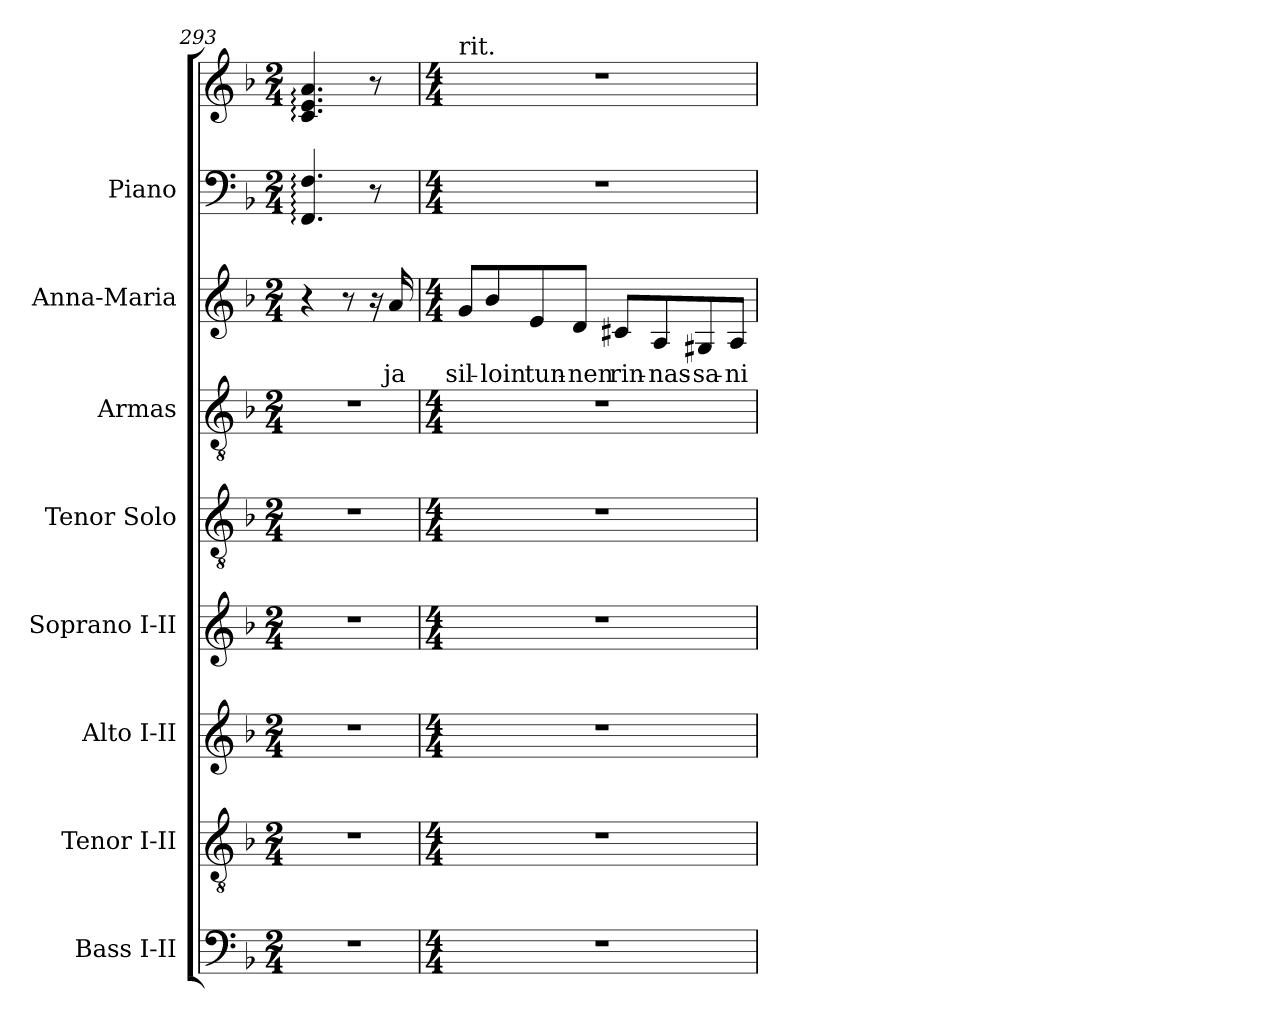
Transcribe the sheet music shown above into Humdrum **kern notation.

**kern	**kern	**kern	**kern	**kern	**kern	**kern	**text	**kern	**kern
*part8	*part7	*part6	*part5	*part4	*part3	*part2	*part2	*part1	*part1
*staff9	*staff8	*staff7	*staff6	*staff5	*staff4	*staff3	*staff3	*staff2	*staff1
*I"Bass I-II	*I"Tenor I-II	*I"Alto I-II	*I"Soprano I-II	*I"Tenor Solo	*I"Armas	*I"Anna-Maria	*	*I"Piano	*
*I'B.	*I'T.	*I'A.	*I'S.	*I'T. Solo	*I'Armas	*I'A-M	*	*I'Pno.	*
*clefF4	*clefGv2	*clefG2	*clefG2	*clefGv2	*clefGv2	*clefG2	*	*clefF4	*clefG2
*	*ITrd7c12	*	*	*ITrd7c12	*ITrd7c12	*	*	*	*
*k[b-]	*k[b-]	*k[b-]	*k[b-]	*k[b-]	*k[b-]	*k[b-]	*	*k[b-]	*k[b-]
*F:	*F:	*F:	*F:	*F:	*F:	*F:	*	*F:	*F:
*M2/4	*M2/4	*M2/4	*M2/4	*M2/4	*M2/4	*M2/4	*	*M2/4	*M2/4
*MM82	*MM82	*MM82	*MM82	*MM82	*MM82	*MM82	*	*MM82	*MM82
=293	=293	=293	=293	=293	=293	=293	=293	=293	=293
!LO:N:vis=1	!LO:N:vis=1	!LO:N:vis=1	!LO:N:vis=1	!LO:N:vis=1	!LO:N:vis=1	!	!	!	!
2r	2r	2r	2r	2r	2r	4r	.	4.FFi/: 4.Fi:	4.ci/: 4.ei: 4.ai:
.	.	.	.	.	.	8r	.	.	.
.	.	.	.	.	.	16r	.	8r	8r
!	!	!	!	!	!	!	!LO:LY:b:color=#000000	!	!
.	.	.	.	.	.	16ai/	ja	.	.
!!LO:PB:g=z
=294	=294	=294	=294	=294	=294	=294	=294	=294	=294
*M4/4	*M4/4	*M4/4	*M4/4	*M4/4	*M4/4	*M4/4	*	*M4/4	*M4/4
!	!	!	!	!	!	!	!	!	!LO:TX:t=rit.
!	!	!	!	!	!	!	!LO:LY:b:color=#000000	!	!
1r	1r	1r	1r	1r	1r	8gi/L	sil-	1r	1r
!	!	!	!	!	!	!	!LO:LY:b:color=#000000	!	!
.	.	.	.	.	.	8b-i/	-loin	.	.
!	!	!	!	!	!	!	!LO:LY:b:color=#000000	!	!
.	.	.	.	.	.	8ei/	tun-	.	.
!	!	!	!	!	!	!	!LO:LY:b:color=#000000	!	!
.	.	.	.	.	.	8di/J	-nen	.	.
!	!	!	!	!	!	!	!LO:LY:b:color=#000000	!	!
.	.	.	.	.	.	8c#Xi/L	rin-	.	.
!	!	!	!	!	!	!	!LO:LY:b:color=#000000	!	!
.	.	.	.	.	.	8Ai/	-nas-	.	.
!	!	!	!	!	!	!	!LO:LY:b:color=#000000	!	!
.	.	.	.	.	.	8G#Xi/	-sa-	.	.
!	!	!	!	!	!	!	!LO:LY:b:color=#000000	!	!
.	.	.	.	.	.	8Ai/J	-ni	.	.
=	=	=	=	=	=	=	=	=	=
*-	*-	*-	*-	*-	*-	*-	*-	*-	*-
